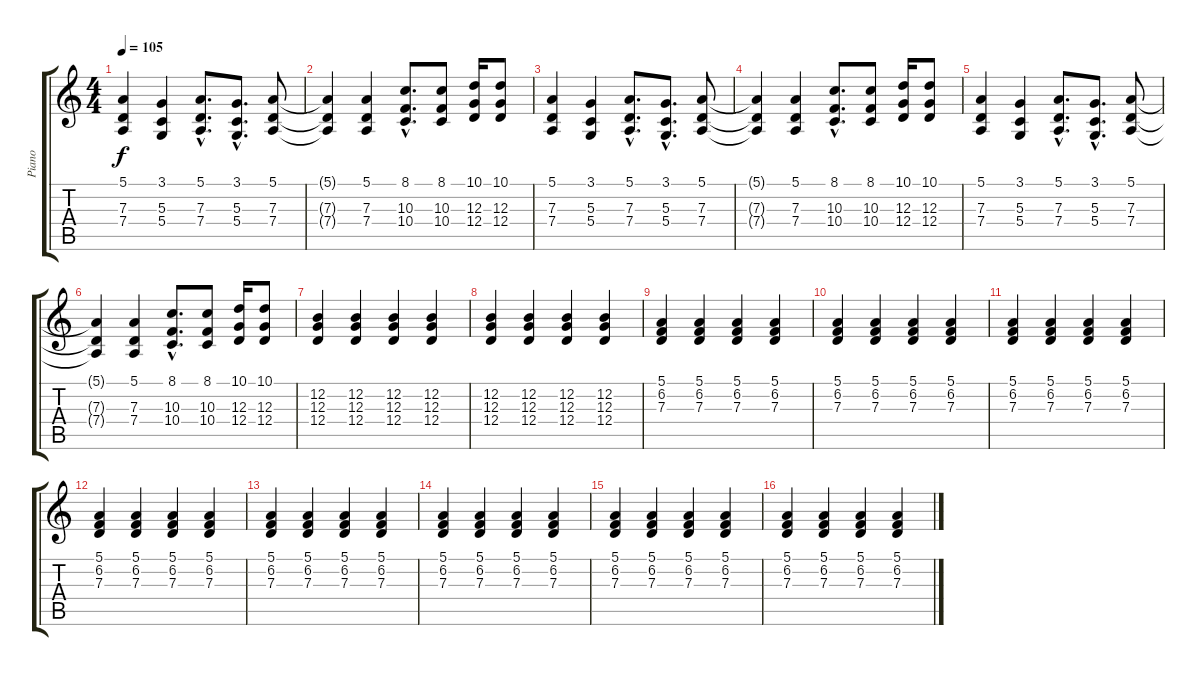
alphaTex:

\track ("Piano" "Piano") {instrument acousticgrandpiano}
\staff {score tabs}
\tuning (E4 B3 G3 D3 A2 E2) {hide}
\ts (4 4)
\tempo 105
\clef g2
\ks c
(5.1 7.3 7.4).4{dy f} (3.1 5.3 5.4).4 (5.1{hac} 7.3{hac} 7.4{hac}).8{d} (3.1{hac} 5.3{hac} 5.4{hac}).8{d} (5.1 7.3 7.4).8 |
(5.1{t} 7.3{t} 7.4{t}).4 (5.1 7.3 7.4).4 (8.1{hac} 10.3{hac} 10.4{hac}).8{d} (8.1 10.3 10.4).8 (10.1 12.3 12.4).16 (10.1 12.3 12.4).8 |
(5.1 7.3 7.4).4 (3.1 5.3 5.4).4 (5.1{hac} 7.3{hac} 7.4{hac}).8{d} (3.1{hac} 5.3{hac} 5.4{hac}).8{d} (5.1 7.3 7.4).8 |
(5.1{t} 7.3{t} 7.4{t}).4 (5.1 7.3 7.4).4 (8.1{hac} 10.3{hac} 10.4{hac}).8{d} (8.1 10.3 10.4).8 (10.1 12.3 12.4).16 (10.1 12.3 12.4).8 |
(5.1 7.3 7.4).4 (3.1 5.3 5.4).4 (5.1{hac} 7.3{hac} 7.4{hac}).8{d} (3.1{hac} 5.3{hac} 5.4{hac}).8{d} (5.1 7.3 7.4).8 |
(5.1{t} 7.3{t} 7.4{t}).4 (5.1 7.3 7.4).4 (8.1{hac} 10.3{hac} 10.4{hac}).8{d} (8.1 10.3 10.4).8 (10.1 12.3 12.4).16 (10.1 12.3 12.4).8 |
(12.2 12.3 12.4).4 (12.2 12.3 12.4).4 (12.2 12.3 12.4).4 (12.2 12.3 12.4).4 |
(12.2 12.3 12.4).4 (12.2 12.3 12.4).4 (12.2 12.3 12.4).4 (12.2 12.3 12.4).4 |
(5.1 6.2 7.3).4 (5.1 6.2 7.3).4 (5.1 6.2 7.3).4 (5.1 6.2 7.3).4 |
(5.1 6.2 7.3).4 (5.1 6.2 7.3).4 (5.1 6.2 7.3).4 (5.1 6.2 7.3).4 |
(5.1 6.2 7.3).4 (5.1 6.2 7.3).4 (5.1 6.2 7.3).4 (5.1 6.2 7.3).4 |
(5.1 6.2 7.3).4 (5.1 6.2 7.3).4 (5.1 6.2 7.3).4 (5.1 6.2 7.3).4 |
(5.1 6.2 7.3).4 (5.1 6.2 7.3).4 (5.1 6.2 7.3).4 (5.1 6.2 7.3).4 |
(5.1 6.2 7.3).4 (5.1 6.2 7.3).4 (5.1 6.2 7.3).4 (5.1 6.2 7.3).4 |
(5.1 6.2 7.3).4 (5.1 6.2 7.3).4 (5.1 6.2 7.3).4 (5.1 6.2 7.3).4 |
(5.1 6.2 7.3).4 (5.1 6.2 7.3).4 (5.1 6.2 7.3).4 (5.1 6.2 7.3).4
